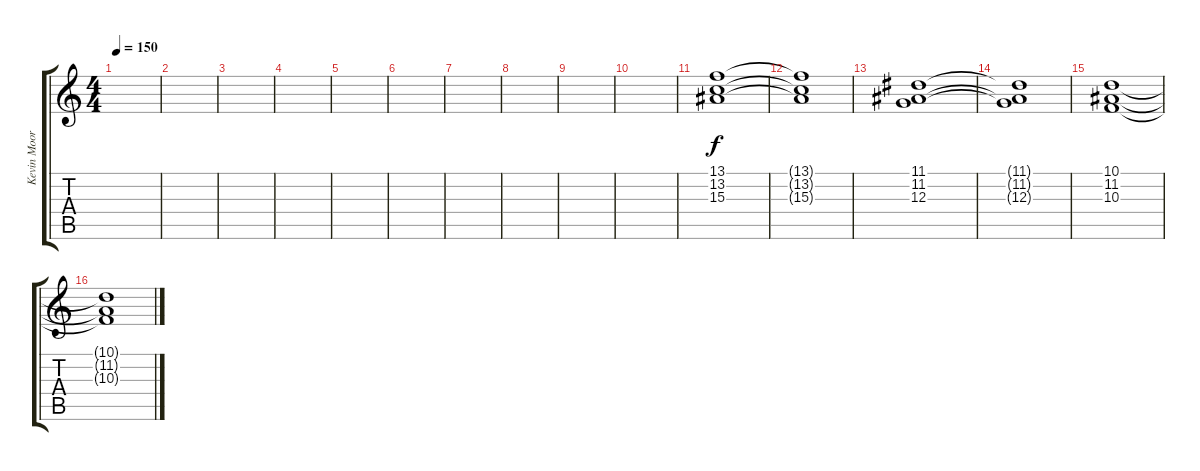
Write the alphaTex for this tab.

\track ("Kevin Moore: Keyboard" "Kevin Moor") {instrument pad7halo}
\staff {score tabs}
\tuning (E4 B3 G3 D3 A2 E2) {hide}
\ts (4 4)
\tempo 150
\clef g2
\ks c
|
|
|
|
|
|
|
|
|
|
(13.1 13.2 15.3).1 |
(13.1{t} 13.2{t} 15.3{t}).1 |
(11.1 11.2 12.3).1 |
(11.1{t} 11.2{t} 12.3{t}).1 |
(10.1 11.2 10.3).1 |
(10.1{t} 11.2{t} 10.3{t}).1
